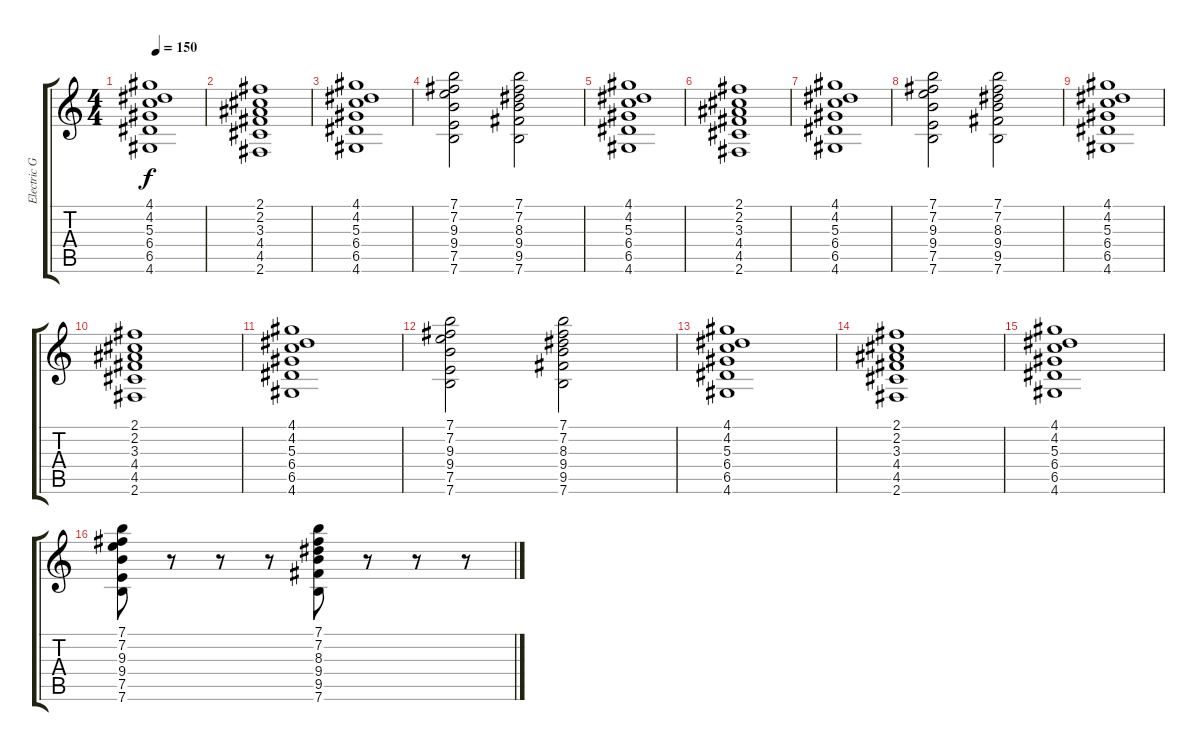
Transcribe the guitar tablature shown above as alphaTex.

\track ("Electric Guitar" "Electric G") {instrument overdrivenguitar}
\staff {score tabs}
\tuning (E4 B3 G3 D3 A2 E2) {hide}
\ts (4 4)
\tempo 150
\clef g2
\ks c
(4.1 4.2 5.3 6.4 6.5 4.6).1{dy f} |
(2.1 2.2 3.3 4.4 4.5 2.6).1 |
(4.1 4.2 5.3 6.4 6.5 4.6).1 |
(7.1 7.2 9.3 9.4 7.5 7.6).2 (7.1 7.2 8.3 9.4 9.5 7.6).2 |
(4.1 4.2 5.3 6.4 6.5 4.6).1 |
(2.1 2.2 3.3 4.4 4.5 2.6).1 |
(4.1 4.2 5.3 6.4 6.5 4.6).1 |
(7.1 7.2 9.3 9.4 7.5 7.6).2 (7.1 7.2 8.3 9.4 9.5 7.6).2 |
(4.1 4.2 5.3 6.4 6.5 4.6).1 |
(2.1 2.2 3.3 4.4 4.5 2.6).1 |
(4.1 4.2 5.3 6.4 6.5 4.6).1 |
(7.1 7.2 9.3 9.4 7.5 7.6).2 (7.1 7.2 8.3 9.4 9.5 7.6).2 |
(4.1 4.2 5.3 6.4 6.5 4.6).1 |
(2.1 2.2 3.3 4.4 4.5 2.6).1 |
(4.1 4.2 5.3 6.4 6.5 4.6).1 |
(7.1 7.2 9.3 9.4 7.5 7.6).8 r.8 r.8 r.8 (7.1 7.2 8.3 9.4 9.5 7.6).8 r.8 r.8 r.8
